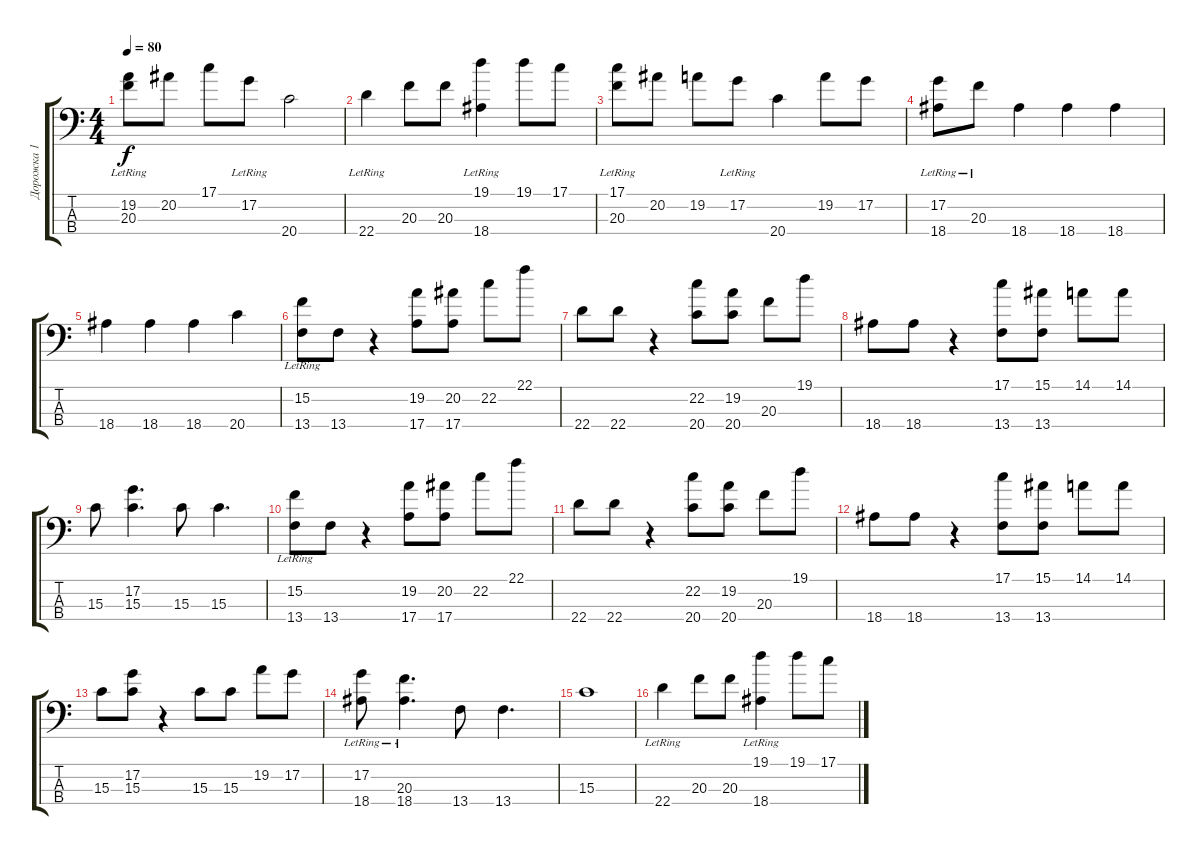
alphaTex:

\track ("Дорожка 1" "Дорожка 1") {instrument electricbassfinger}
\staff {score tabs}
\tuning (G2 D2 A1 E1) {hide}
\ts (4 4)
\tempo 80
\clef f4
\ks c
(19.2 20.3{lr}).8{dy f} 20.2.8 17.1.8 17.2{lr}.8 20.4.2 |
22.4{lr}.4 20.3.8 20.3.8 (19.1 18.4{lr}).4 19.1.8 17.1.8 |
(17.1 20.3{lr}).8 20.2.8 19.2.8 17.2{lr}.8 20.4.4 19.2.8 17.2.8 |
(17.2 18.4{lr}).8 20.3{lr}.8 18.4.4 18.4.4 18.4.4 |
18.4.4 18.4.4 18.4.4 20.4.4 |
(15.2{lr} 13.4).8 13.4.8 r.4 (19.2 17.4).8 (20.2 17.4).8 22.2.8 22.1.8 |
22.4.8 22.4.8 r.4 (22.2 20.4).8 (19.2 20.4).8 20.3.8 19.1.8 |
18.4.8 18.4.8 r.4 (17.1 13.4).8 (15.1 13.4).8 14.1.8 14.1.8 |
15.3.8 (17.2 15.3).4{d} 15.3.8 15.3.4{d} |
(15.2{lr} 13.4).8 13.4.8 r.4 (19.2 17.4).8 (20.2 17.4).8 22.2.8 22.1.8 |
22.4.8 22.4.8 r.4 (22.2 20.4).8 (19.2 20.4).8 20.3.8 19.1.8 |
18.4.8 18.4.8 r.4 (17.1 13.4).8 (15.1 13.4).8 14.1.8 14.1.8 |
15.3.8 (17.2 15.3).8 r.4 15.3.8 15.3.8 19.2.8 17.2.8 |
(17.2 18.4{lr}).8 (20.3{lr} 18.4).4{d} 13.4.8 13.4.4{d} |
15.3.1 |
22.4{lr}.4 20.3.8 20.3.8 (19.1 18.4{lr}).4 19.1.8 17.1.8
